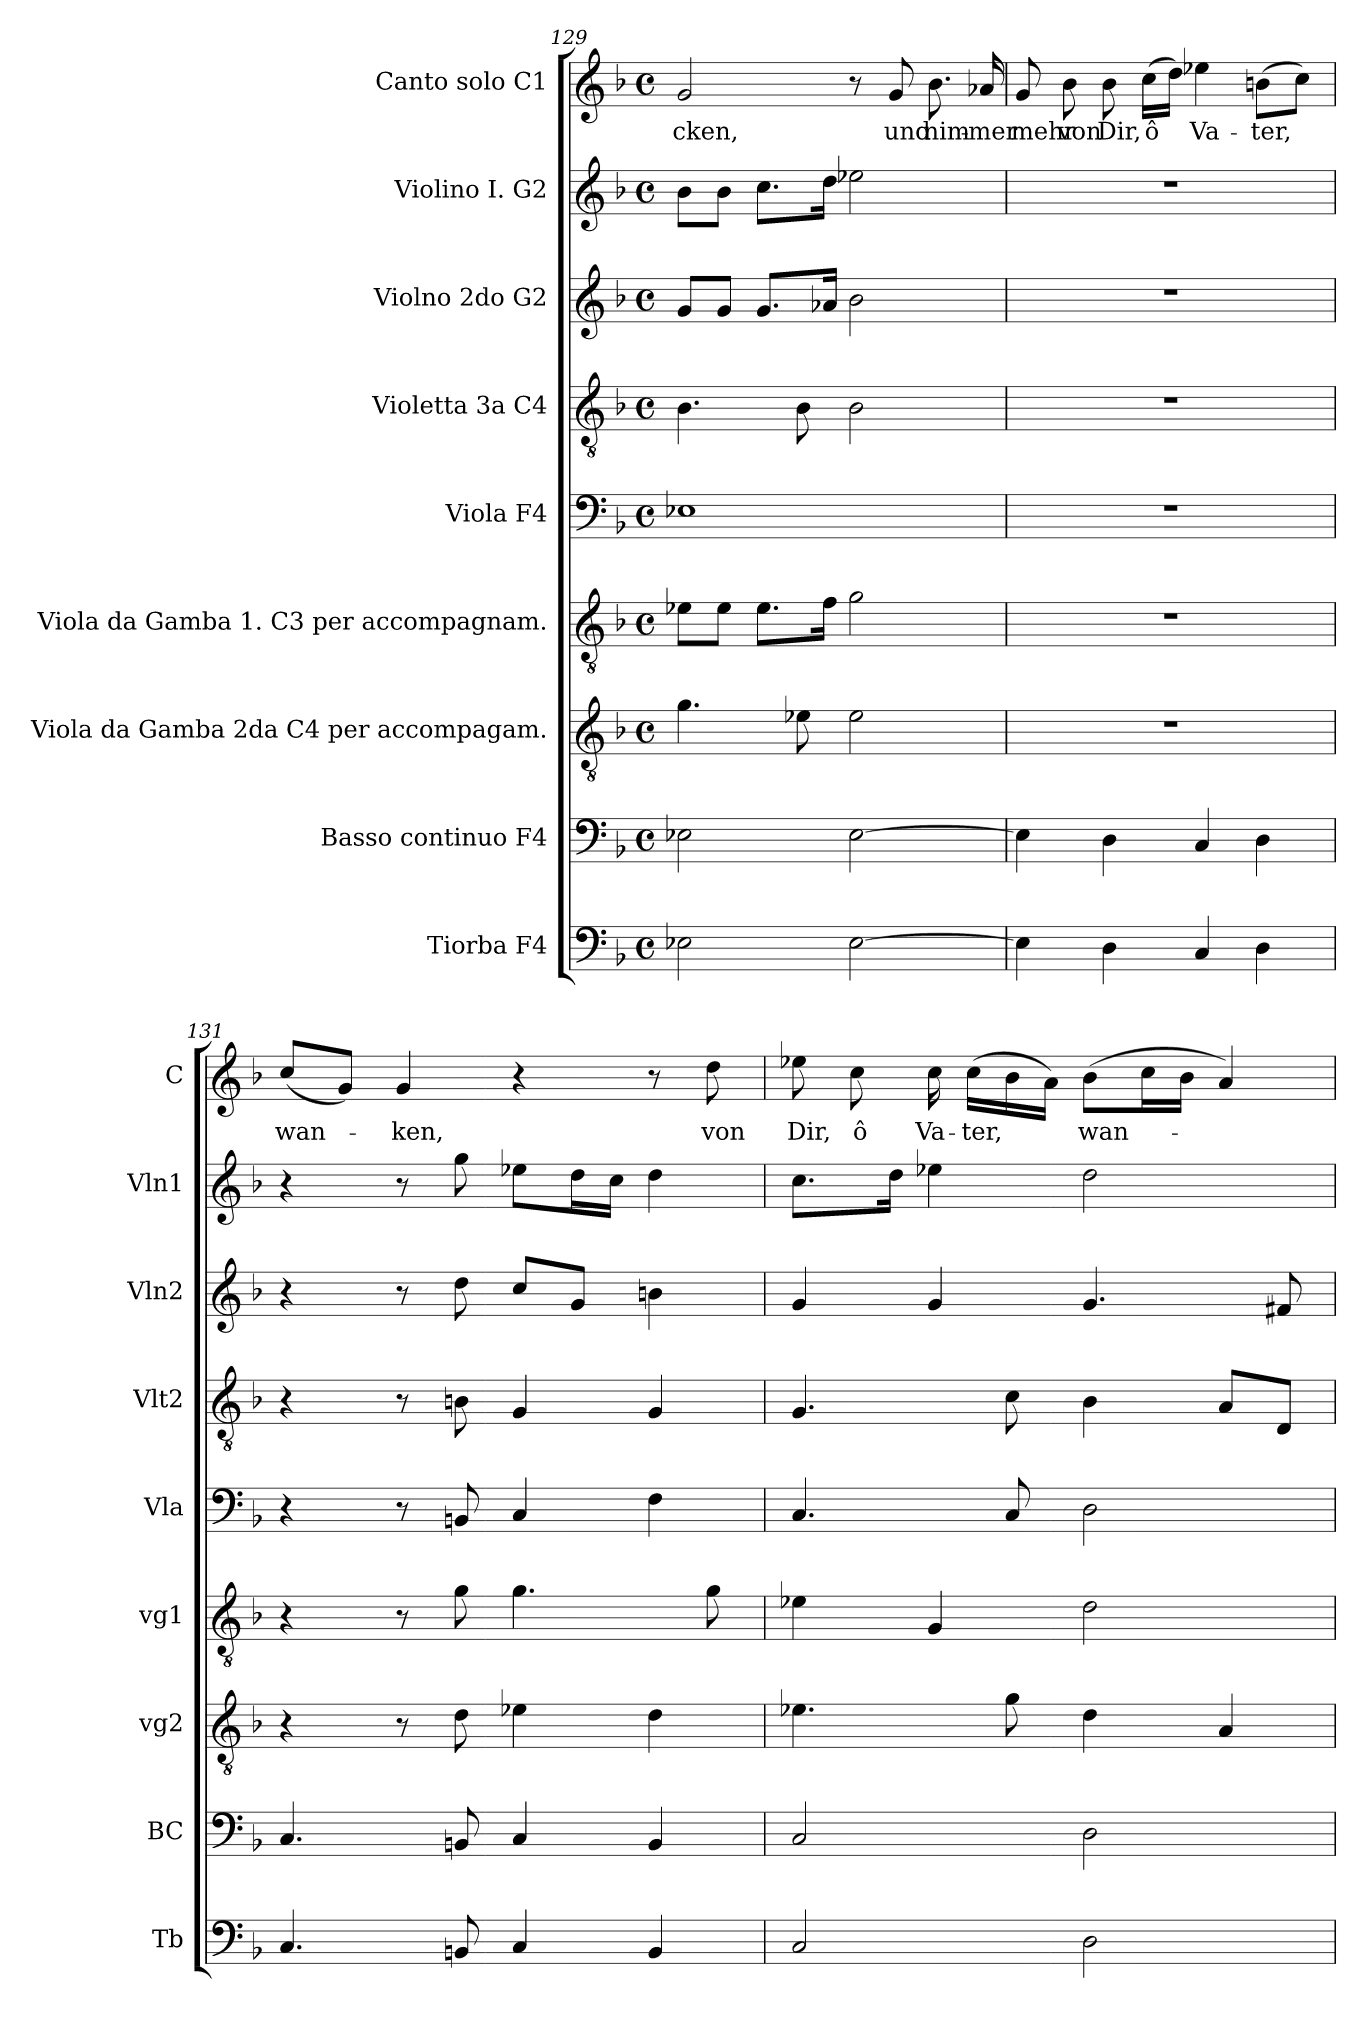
**kern	**kern	**kern	**kern	**kern	**kern	**kern	**kern	**kern	**text
*part9	*part8	*part7	*part6	*part5	*part4	*part3	*part2	*part1	*part1
*staff9	*staff8	*staff7	*staff6	*staff5	*staff4	*staff3	*staff2	*staff1	*staff1
*I"Tiorba F4	*I"Basso continuo F4	*I"Viola da Gamba 2da C4 per accompagam.	*I"Viola da Gamba 1. C3 per accompagnam.	*I"Viola F4	*I"Violetta 3a C4	*I"Violno 2do G2	*I"Violino I. G2	*I"Canto solo C1	*
*I'Tb	*I'BC	*I'vg2	*I'vg1	*I'Vla	*I'Vlt2	*I'Vln2	*I'Vln1	*I'C	*
*clefF4	*clefF4	*clefGv2	*clefGv2	*clefF4	*clefGv2	*clefG2	*clefG2	*clefG2	*
*k[b-]	*k[b-]	*k[b-]	*k[b-]	*k[b-]	*k[b-]	*k[b-]	*k[b-]	*k[b-]	*
*F:	*F:	*F:	*F:	*F:	*F:	*F:	*F:	*F:	*
*M4/4	*M4/4	*M4/4	*M4/4	*M4/4	*M4/4	*M4/4	*M4/4	*M4/4	*
*met(c)	*met(c)	*met(c)	*met(c)	*met(c)	*met(c)	*met(c)	*met(c)	*met(c)	*
=129	=129	=129	=129	=129	=129	=129	=129	=129	=129
!	!	!	!	!	!	!	!	!	!LO:LY:b
2E-X\	2E-X\	4.g\	8e-X\L	1E-X	4.B-\	8g/L	8b-\L	2g/	-cken,
.	.	.	8e-\J	.	.	8g/J	8b-\J	.	.
.	.	.	8.e-\L	.	.	8.g/L	8.cc\L	.	.
.	.	8e-X\	.	.	8B-\	.	.	.	.
.	.	.	16f\Jk	.	.	16a-X/Jk	16dd\Jk	.	.
[2E-\	[2E-\	2e-\	2g\	.	2B-\	2b-\	2ee-X\	8r	.
!	!	!	!	!	!	!	!	!	!LO:LY:b
.	.	.	.	.	.	.	.	8g/	und
!	!	!	!	!	!	!	!	!	!LO:LY:b
.	.	.	.	.	.	.	.	8.b-\	nim-
!	!	!	!	!	!	!	!	!	!LO:LY:b
.	.	.	.	.	.	.	.	16a-X/	-mer-
=130	=130	=130	=130	=130	=130	=130	=130	=130	=130
!	!	!	!	!	!	!	!	!	!LO:LY:b
4E-\]	4E-\]	1r	1r	1r	1r	1r	1r	8g/	-mehr
!	!	!	!	!	!	!	!	!	!LO:LY:b
.	.	.	.	.	.	.	.	8b-\	von
!	!	!	!	!	!	!	!	!	!LO:LY:b
4D\	4D\	.	.	.	.	.	.	8b-\	Dir,
!	!	!	!	!	!	!	!	!	!LO:LY:b
.	.	.	.	.	.	.	.	(>16cc\LL	ô
.	.	.	.	.	.	.	.	16dd\JJ)	.
!	!	!	!	!	!	!	!	!	!LO:LY:b
4C/	4C/	.	.	.	.	.	.	4ee-X\	Va-
!	!	!	!	!	!	!	!	!	!LO:LY:b
4D\	4D\	.	.	.	.	.	.	(>8bn\L	-ter,
.	.	.	.	.	.	.	.	8cc\J)	.
=131	=131	=131	=131	=131	=131	=131	=131	=131	=131
!	!	!	!	!	!	!	!	!	!LO:LY:b
4.C/	4.C/	4r	4r	4r	4r	4r	4r	(<8cc/L	wan-
.	.	.	.	.	.	.	.	8g/J)	.
!	!	!	!	!	!	!	!	!	!LO:LY:b
.	.	8r	8r	8r	8r	8r	8r	4g/	-ken,
8BBn/	8BBn/	8d\	8g\	8BBn/	8Bn\	8dd\	8gg\	.	.
4C/	4C/	4e-X\	4.g\	4C/	4G/	8cc/L	8ee-X\L	4r	.
.	.	.	.	.	.	8g/J	16dd\L	.	.
.	.	.	.	.	.	.	16cc\JJ	.	.
4BB/	4BB/	4d\	.	4F\	4G/	4bn\	4dd\	8r	.
!	!	!	!	!	!	!	!	!	!LO:LY:b
.	.	.	8g\	.	.	.	.	8dd\	von
!!LO:LB:g=z
=132	=132	=132	=132	=132	=132	=132	=132	=132	=132
!	!	!	!	!	!	!	!	!	!LO:LY:b
2C/	2C/	4.e-X\	4e-X\	4.C/	4.G/	4g/	8.cc\L	8ee-X\	Dir,
!	!	!	!	!	!	!	!	!	!LO:LY:b
.	.	.	.	.	.	.	.	8cc\	ô
.	.	.	.	.	.	.	16dd\Jk	.	.
!	!	!	!	!	!	!	!	!	!LO:LY:b
.	.	.	4G/	.	.	4g/	4ee-X\	16cc\	Va-
!	!	!	!	!	!	!	!	!	!LO:LY:b
.	.	.	.	.	.	.	.	(>16cc\LL	-ter,
.	.	8g\	.	8C/	8c\	.	.	16b-\	.
.	.	.	.	.	.	.	.	16a\JJ)	.
!	!	!	!	!	!	!	!	!	!LO:LY:b
2D\	2D\	4d\	2d\	2D\	4B-\	4.g/	2dd\	(>8b-\L	wan-
.	.	.	.	.	.	.	.	16cc\L	.
.	.	.	.	.	.	.	.	16b-\JJ	.
.	.	4A/	.	.	8A/L	.	.	4a/)	.
.	.	.	.	.	8D/J	8f#X/	.	.	.
=	=	=	=	=	=	=	=	=	=
*-	*-	*-	*-	*-	*-	*-	*-	*-	*-
